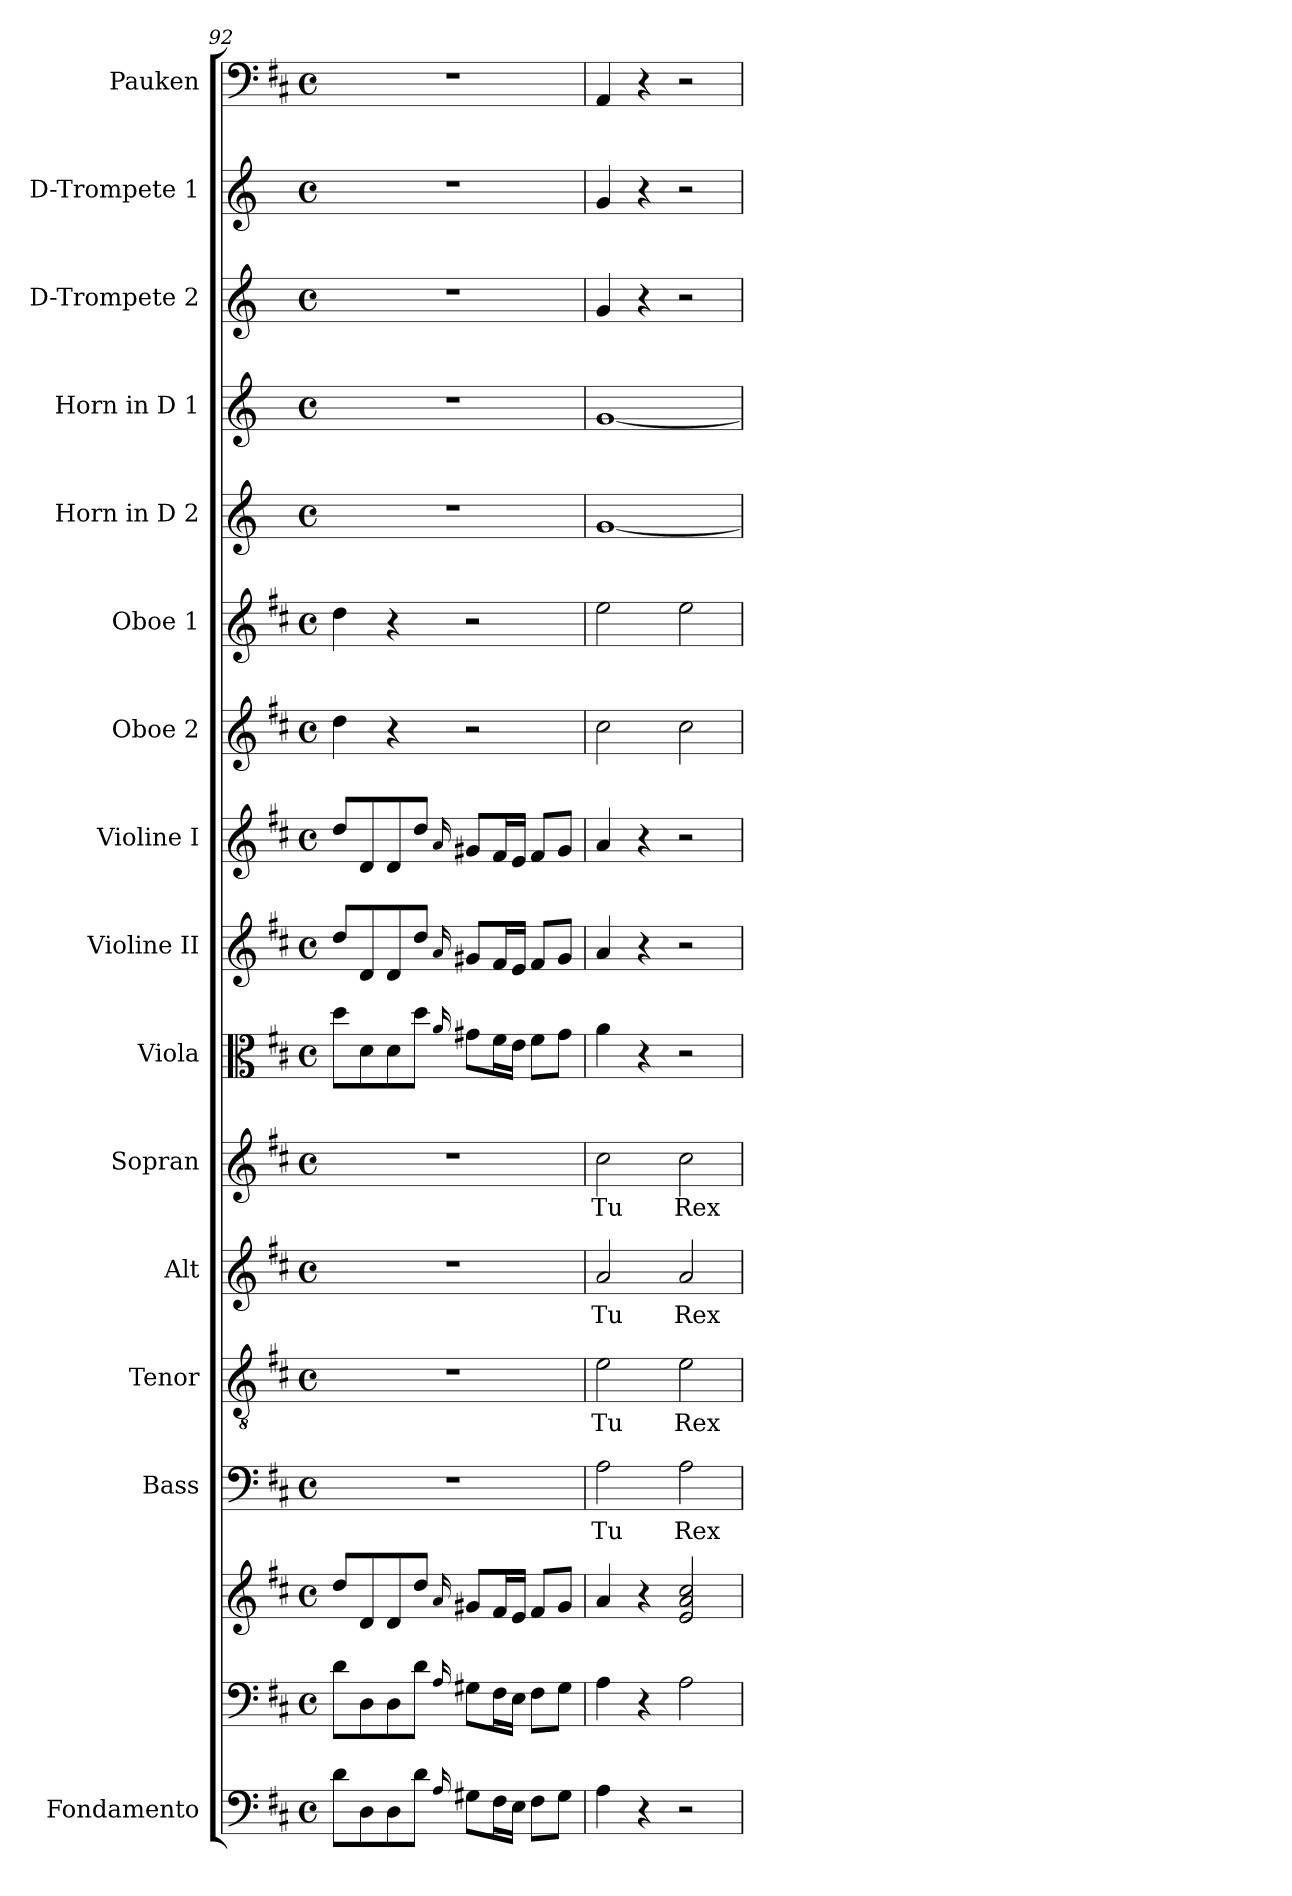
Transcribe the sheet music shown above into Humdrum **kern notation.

**kern	**kern	**kern	**kern	**text	**kern	**text	**kern	**text	**kern	**text	**kern	**kern	**kern	**kern	**kern	**kern	**kern	**kern	**kern	**kern
*part16	*part15	*part15	*part14	*part14	*part13	*part13	*part12	*part12	*part11	*part11	*part10	*part9	*part8	*part7	*part6	*part5	*part4	*part3	*part2	*part1
*staff17	*staff16	*staff15	*staff14	*staff14	*staff13	*staff13	*staff12	*staff12	*staff11	*staff11	*staff10	*staff9	*staff8	*staff7	*staff6	*staff5	*staff4	*staff3	*staff2	*staff1
*I"Fondamento	*	*	*I"Bass	*	*I"Tenor	*	*I"Alt	*	*I"Sopran	*	*I"Viola	*I"Violine II	*I"Violine I	*I"Oboe 2	*I"Oboe 1	*I"Horn in D 2	*I"Horn in D 1	*I"D-Trompete 2	*I"D-Trompete 1	*I"Pauken
*I'F.	*	*	*I'B.	*	*I'T.	*	*I'A.	*	*I'S.	*	*I'Vla.	*I'Vl. II	*I'Vl. I	*I'Ob. 2	*I'Ob. 1	*	*	*I'D Trp. 2	*I'D Trp. 1	*I'Pk.
*clefF4	*clefF4	*clefG2	*clefF4	*	*clefGv2	*	*clefG2	*	*clefG2	*	*clefC3	*clefG2	*clefG2	*clefG2	*clefG2	*clefG2	*clefG2	*clefG2	*clefG2	*clefF4
*ITrd7c12	*	*	*	*	*	*	*	*	*	*	*	*	*	*	*	*ITrd6c10	*ITrd6c10	*ITrd-1c-2	*ITrd-1c-2	*
*k[f#c#]	*k[f#c#]	*k[f#c#]	*k[f#c#]	*	*k[f#c#]	*	*k[f#c#]	*	*k[f#c#]	*	*k[f#c#]	*k[f#c#]	*k[f#c#]	*k[f#c#]	*k[f#c#]	*k[f#c#]	*k[f#c#]	*k[f#c#]	*k[f#c#]	*k[f#c#]
*D:	*D:	*D:	*D:	*	*D:	*	*D:	*	*D:	*	*D:	*D:	*D:	*D:	*D:	*D:	*D:	*D:	*D:	*D:
*M4/4	*M4/4	*M4/4	*M4/4	*	*M4/4	*	*M4/4	*	*M4/4	*	*M4/4	*M4/4	*M4/4	*M4/4	*M4/4	*M4/4	*M4/4	*M4/4	*M4/4	*M4/4
*met(c)	*met(c)	*met(c)	*met(c)	*	*met(c)	*	*met(c)	*	*met(c)	*	*met(c)	*met(c)	*met(c)	*met(c)	*met(c)	*met(c)	*met(c)	*met(c)	*met(c)	*met(c)
=92	=92	=92	=92	=92	=92	=92	=92	=92	=92	=92	=92	=92	=92	=92	=92	=92	=92	=92	=92	=92
8D\L	8d\L	8dd/L	1r	.	1r	.	1r	.	1r	.	8dd\L	8dd/L	8dd/L	4dd\	4dd\	1r	1r	1r	1r	1r
8DD\	8D\	8d/	.	.	.	.	.	.	.	.	8d\	8d/	8d/	.	.	.	.	.	.	.
8DD\	8D\	8d/	.	.	.	.	.	.	.	.	8d\	8d/	8d/	4r	4r	.	.	.	.	.
8D\J	8d\J	8dd/J	.	.	.	.	.	.	.	.	8dd\J	8dd/J	8dd/J	.	.	.	.	.	.	.
16qqAA/	16qqA/	16qqa/	.	.	.	.	.	.	.	.	16qqa/	16qqa/	16qqa/	.	.	.	.	.	.	.
8GG#X\L	8G#X\L	8g#X/L	.	.	.	.	.	.	.	.	8g#X\L	8g#X/L	8g#X/L	2r	2r	.	.	.	.	.
16FF#\L	16F#\L	16f#/L	.	.	.	.	.	.	.	.	16f#\L	16f#/L	16f#/L	.	.	.	.	.	.	.
16EE\JJ	16E\JJ	16e/JJ	.	.	.	.	.	.	.	.	16e\JJ	16e/JJ	16e/JJ	.	.	.	.	.	.	.
8FF#\L	8F#\L	8f#/L	.	.	.	.	.	.	.	.	8f#\L	8f#/L	8f#/L	.	.	.	.	.	.	.
8GG#\J	8G#\J	8g#/J	.	.	.	.	.	.	.	.	8g#\J	8g#/J	8g#/J	.	.	.	.	.	.	.
=93	=93	=93	=93	=93	=93	=93	=93	=93	=93	=93	=93	=93	=93	=93	=93	=93	=93	=93	=93	=93
!	!	!	!	!LO:LY:b	!	!LO:LY:b	!	!LO:LY:b	!	!LO:LY:b	!	!	!	!	!	!	!	!	!	!
4AA\	4A\	4a/	2A\	Tu	2e\	Tu	2a/	Tu	2cc#\	Tu	4a\	4a/	4a/	2cc#\	2ee\	[1A	[1A	4a/	4a/	4AA/
4r	4r	4r	.	.	.	.	.	.	.	.	4r	4r	4r	.	.	.	.	4r	4r	4r
!	!	!	!	!LO:LY:b	!	!LO:LY:b	!	!LO:LY:b	!	!LO:LY:b	!	!	!	!	!	!	!	!	!	!
2r	2A\	2e/ 2a/ 2cc#/	2A\	Rex	2e\	Rex	2a/	Rex	2cc#\	Rex	2r	2r	2r	2cc#\	2ee\	.	.	2r	2r	2r
=	=	=	=	=	=	=	=	=	=	=	=	=	=	=	=	=	=	=	=	=
*-	*-	*-	*-	*-	*-	*-	*-	*-	*-	*-	*-	*-	*-	*-	*-	*-	*-	*-	*-	*-
